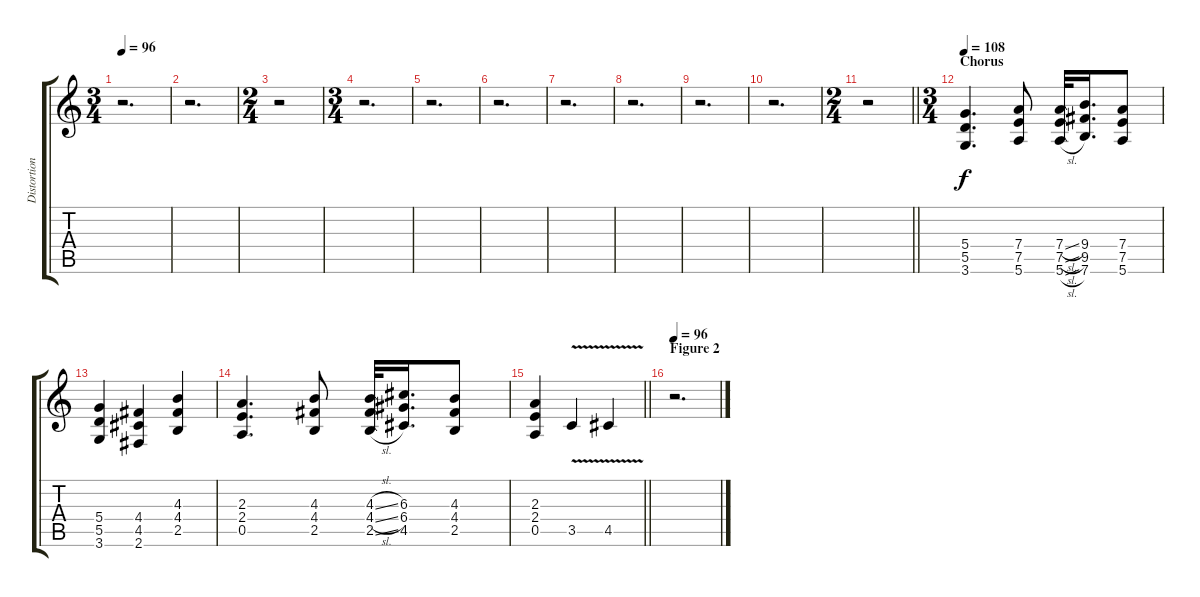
\track ("Distortion Guitar \"Kirk Hammet\"" "Distortion") {instrument distortionguitar}
\staff {score tabs}
\tuning (E4 B3 G3 D3 A2 E2) {hide}
\ts (3 4)
\tempo 96
\clef g2
\ks c
r.2{d dy f} |
r.2{d} |
\ts (2 4)
r.2 |
\ts (3 4)
r.2{d} |
r.2{d} |
r.2{d} |
r.2{d} |
r.2{d} |
r.2{d} |
r.2{d} |
\ts (2 4)
\barLineRight lightlight
r.2 |
\ts (3 4)
\section ("" "Chorus")
\tempo 108
(5.4 5.5 3.6).4{d} (7.4 7.5 5.6).8 (7.4{sl} 7.5{sl} 5.6{sl}).32 (9.4 9.5 7.6).16{d} (7.4 7.5 5.6).8 |
(5.4 5.5 3.6).4 (4.4 4.5 2.6).4 (4.3 4.4 2.5).4 |
(2.3 2.4 0.5).4{d} (4.3 4.4 2.5).8 (4.3{sl} 4.4{sl} 2.5{sl}).32 (6.3 6.4 4.5).16{d} (4.3 4.4 2.5).8 |
\barLineRight lightlight
(2.3 2.4 0.5).4 3.5{v}.4 4.5{v}.4 |
\section ("" "Figure 2")
\tempo 96
r.2{d}
